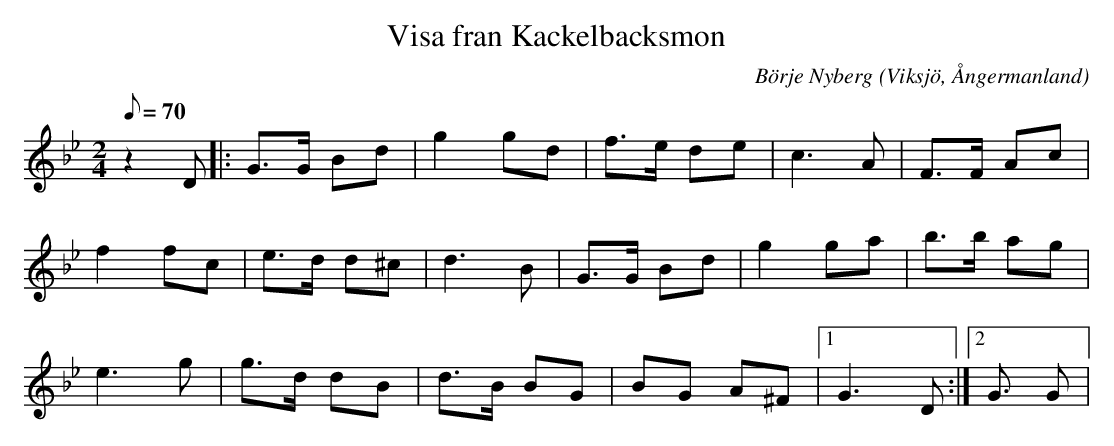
X:1
T:Visa fran Kackelbacksmon
C:Börje Nyberg
O:Viksjö, Ångermanland
M:2/4
L:1/8
Q:70
K:Gm
z2 D|: G>G Bd | g2 gd | f>e de | c2>A2 | F>F Ac |
f2 fc | e>d d^c | d2>B2 | G>G Bd |g2 ga | b>b ag |
e2> g2 | g>d dB |d>B BG |BG A^F |1 G2> D2 :|2 G> G2 |
